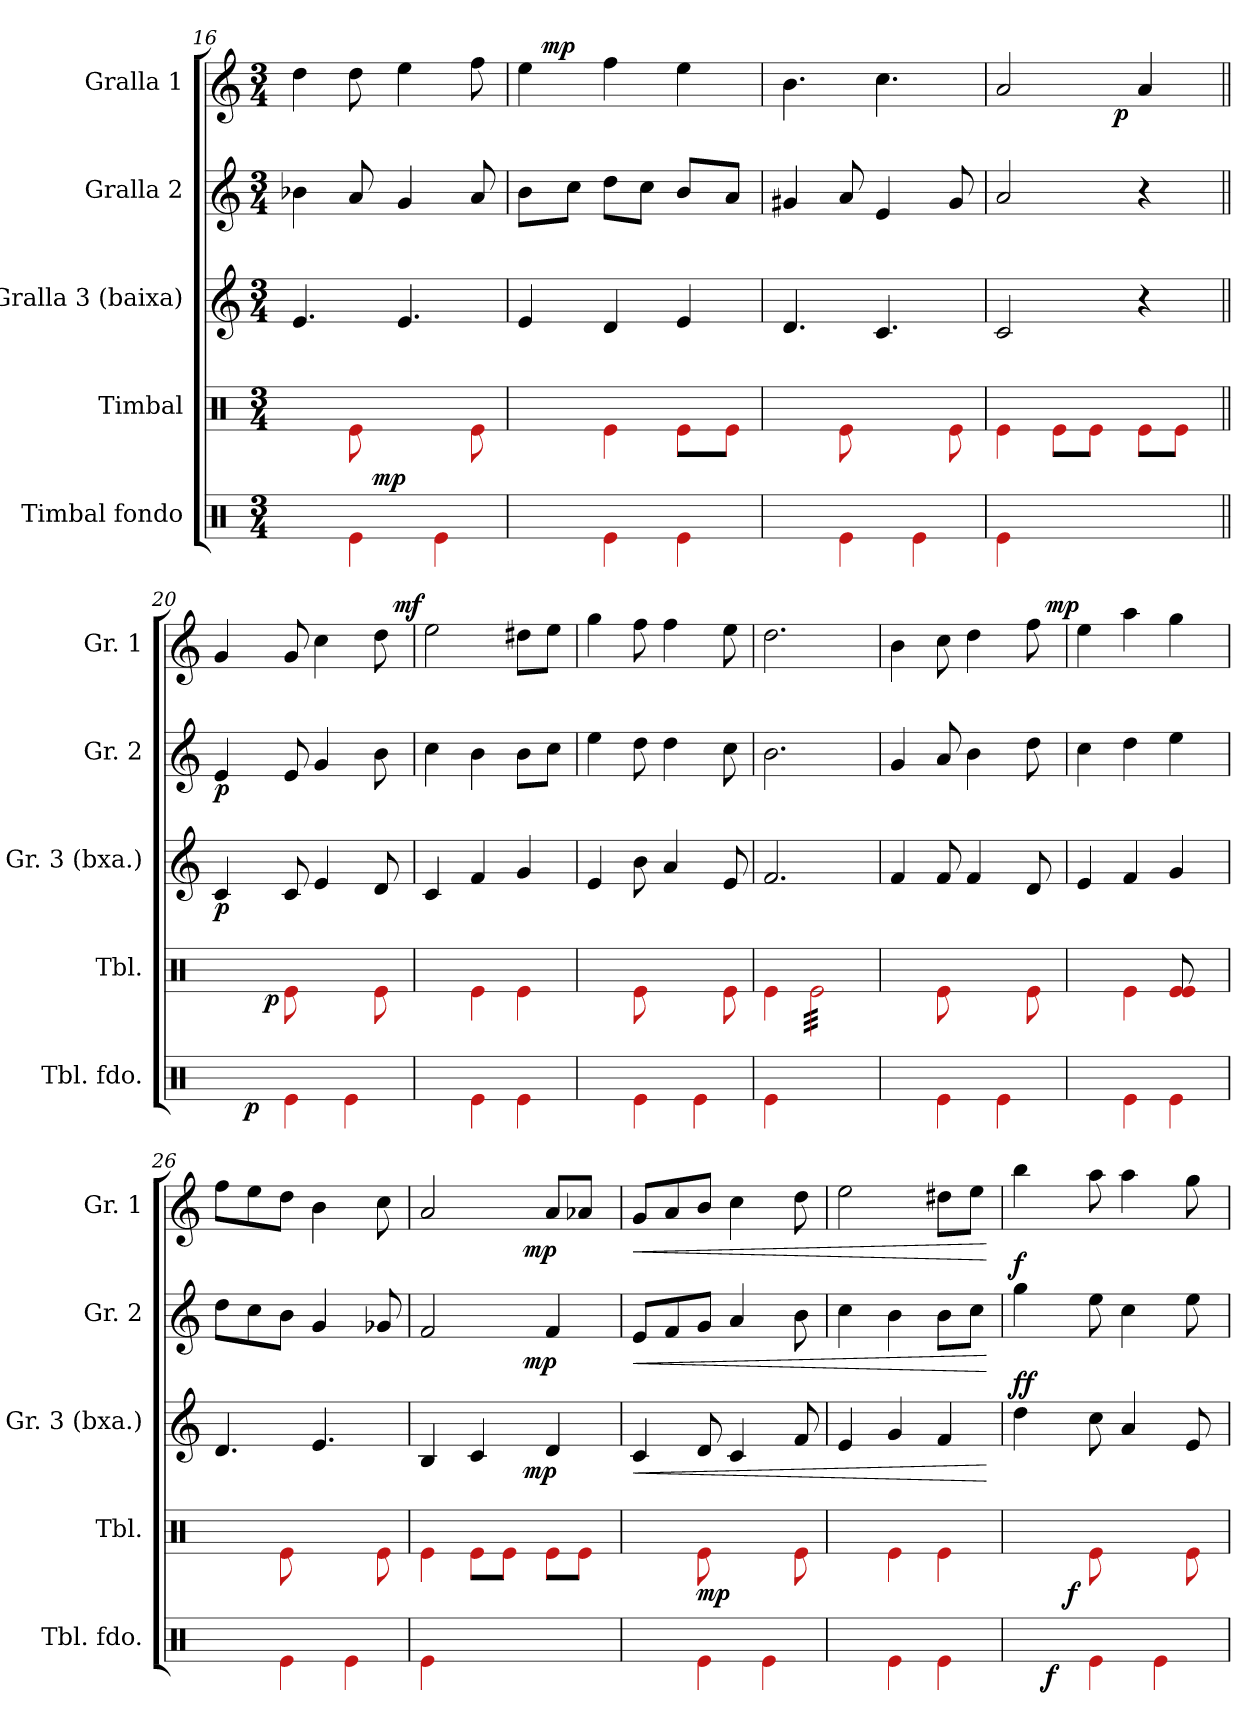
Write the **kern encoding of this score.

**kern	**dynam	**kern	**dynam	**kern	**dynam	**kern	**dynam	**kern	**dynam
*part5	*part5	*part4	*part4	*part3	*part3	*part2	*part2	*part1	*part1
*staff5	*staff5	*staff4	*staff4	*staff3	*staff3	*staff2	*staff2	*staff1	*staff1
*I"Timbal fondo	*	*I"Timbal	*	*I"Gralla 3 (baixa)	*	*I"Gralla 2	*	*I"Gralla 1	*
*I'Tbl. fdo.	*	*I'Tbl.	*	*I'Gr. 3 (bxa.)	*	*I'Gr. 2	*	*I'Gr. 1	*
*clefX	*	*clefX	*	*clefG2	*	*clefG2	*	*clefG2	*
*k[]	*	*k[]	*	*k[]	*	*k[]	*	*k[]	*
*M3/4	*	*M3/4	*	*M3/4	*	*M3/4	*	*M3/4	*
=16	=16	=16	=16	=16	=16	=16	=16	=16	=16
*^	*	*	*	*	*	*	*	*	*
4ryy	4ryy	.	4ryy	.	4.e/	.	4b-X\	.	4dd\	.
4e\	16ryy	.	8e\	.	.	.	8a/	.	8dd\	.
!	!	!LO:DY:a	!	!	!	!	!	!	!	!
.	4..ryy	mp	.	.	.	.	.	.	.	.
.	.	.	4ryy	.	4.e/	.	4g/	.	4ee\	.
4e\	.	.	.	.	.	.	.	.	.	.
.	.	.	8e\	.	.	.	8a/	.	8ff\	.
*v	*v	*	*	*	*	*	*	*	*	*
=17	=17	=17	=17	=17	=17	=17	=17	=17	=17
*	*	*	*	*	*	*	*	*^	*
4ryy	.	4ryy	.	4e/	.	8b\L	.	4ee\	16ryy	.
!	!	!	!	!	!	!	!	!	!	!LO:DY:a
.	.	.	.	.	.	.	.	.	2ryy	mp
.	.	.	.	.	.	8cc\J	.	.	.	.
4e\	.	4e\	.	4d/	.	8dd\L	.	4ff\	.	.
.	.	.	.	.	.	8cc\J	.	.	.	.
4e\	.	8e\L	.	4e/	.	8b/L	.	4ee\	.	.
.	.	.	.	.	.	.	.	.	8.ryy	.
.	.	8e\J	.	.	.	8a/J	.	.	.	.
*	*	*	*	*	*	*	*	*v	*v	*
=18	=18	=18	=18	=18	=18	=18	=18	=18	=18
4ryy	.	4ryy	.	4.d/	.	4g#X/	.	4.b\	.
4e\	.	8e\	.	.	.	8a/	.	.	.
.	.	4ryy	.	4.c/	.	4e/	.	4.cc\	.
4e\	.	.	.	.	.	.	.	.	.
.	.	8e\	.	.	.	8g#/	.	.	.
!!LO:LB:g=z
=19	=19	=19	=19	=19	=19	=19	=19	=19	=19
*	*	*	*	*	*	*	*	*^	*
4e\	.	4e\	.	2c/	.	2a/	.	2a/	4..ryy	.
2ryy	.	8e\L	.	.	.	.	.	.	.	.
.	.	8e\J	.	.	.	.	.	.	.	.
!	!	!	!	!	!	!	!	!	!	!LO:DY:b
.	.	.	.	.	.	.	.	.	4ryy	p
.	.	8e\L	.	4r	.	4r	.	4a/	.	.
.	.	8e\J	.	.	.	.	.	.	.	.
.	.	.	.	.	.	.	.	.	16ryy	.
=20||	=20||	=20||	=20||	=20||	=20||	=20||	=20||	=20||	=20||	=20||
!	!	!	!	!	!LO:DY:b	!	!LO:DY:b	!	!	!
*^	*	*^	*	*	*	*	*	*	*	*
4ryy	8ryy	.	4ryy	8.ryy	.	4c/	p	4e/	p	4g/	2ryy	.
!	!	!LO:DY:b	!	!	!	!	!	!	!	!	!	!
.	2ryy	p	.	.	.	.	.	.	.	.	.	.
!	!	!	!	!	!LO:DY:b	!	!	!	!	!	!	!
.	.	.	.	2ryy	p	.	.	.	.	.	.	.
4e\	.	.	8e\	.	.	8c/	.	8e/	.	8g/	.	.
.	.	.	4ryy	.	.	4e/	.	4g/	.	4cc\	.	.
4e\	.	.	.	.	.	.	.	.	.	.	8.ryy	.
.	8ryy	.	8e\	.	.	8d/	.	8b\	.	8dd\	.	.
!	!	!	!	!	!	!	!	!	!	!	!	!LO:DY:a
.	.	.	.	16ryy	.	.	.	.	.	.	16ryy	mf
*v	*v	*	*	*	*	*	*	*	*	*v	*v	*
*	*	*v	*v	*	*	*	*	*	*	*
=21	=21	=21	=21	=21	=21	=21	=21	=21	=21
4ryy	.	4ryy	.	4c/	.	4cc\	.	2ee\	.
4e\	.	4e\	.	4f/	.	4b\	.	.	.
4e\	.	4e\	.	4g/	.	8b\L	.	8dd#X\L	.
.	.	.	.	.	.	8cc\J	.	8ee\J	.
=22	=22	=22	=22	=22	=22	=22	=22	=22	=22
4ryy	.	4ryy	.	4e/	.	4ee\	.	4gg\	.
4e\	.	8e\	.	8b\	.	8dd\	.	8ff\	.
.	.	4ryy	.	4a/	.	4dd\	.	4ff\	.
4e\	.	.	.	.	.	.	.	.	.
.	.	8e\	.	8e/	.	8cc\	.	8ee\	.
=23	=23	=23	=23	=23	=23	=23	=23	=23	=23
4e\	.	4e\	.	2.f/	.	2.b\	.	2.dd\	.
*	*	*tremolo	*	*	*	*	*	*	*
2ryy	.	32e\LLL	.	.	.	.	.	.	.
.	.	32e\	.	.	.	.	.	.	.
.	.	32e\	.	.	.	.	.	.	.
.	.	32e\	.	.	.	.	.	.	.
.	.	32e\	.	.	.	.	.	.	.
.	.	32e\	.	.	.	.	.	.	.
.	.	32e\	.	.	.	.	.	.	.
.	.	32e\	.	.	.	.	.	.	.
.	.	32e\	.	.	.	.	.	.	.
.	.	32e\	.	.	.	.	.	.	.
.	.	32e\	.	.	.	.	.	.	.
.	.	32e\	.	.	.	.	.	.	.
.	.	32e\	.	.	.	.	.	.	.
.	.	32e\	.	.	.	.	.	.	.
.	.	32e\	.	.	.	.	.	.	.
.	.	32e\JJJ	.	.	.	.	.	.	.
*	*	*Xtremolo	*	*	*	*	*	*	*
=24	=24	=24	=24	=24	=24	=24	=24	=24	=24
*	*	*	*	*	*	*	*	*^	*
4ryy	.	4ryy	.	4f/	.	4g/	.	4b\	2ryy	.
4e\	.	8e\	.	8f/	.	8a/	.	8cc\	.	.
.	.	4ryy	.	4f/	.	4b\	.	4dd\	.	.
4e\	.	.	.	.	.	.	.	.	8.ryy	.
.	.	8e\	.	8d/	.	8dd\	.	8ff\	.	.
!	!	!	!	!	!	!	!	!	!	!LO:DY:a
.	.	.	.	.	.	.	.	.	16ryy	mp
*	*	*	*	*	*	*	*	*v	*v	*
=25	=25	=25	=25	=25	=25	=25	=25	=25	=25
4ryy	.	4ryy	.	4e/	.	4cc\	.	4ee\	.
4e\	.	4e\	.	4f/	.	4dd\	.	4aa\	.
4e\	.	8e/ 8e/	.	4g/	.	4ee\	.	4gg\	.
.	.	8ryy	.	.	.	.	.	.	.
=26	=26	=26	=26	=26	=26	=26	=26	=26	=26
4ryy	.	4ryy	.	4.d/	.	8dd\L	.	8ff\L	.
.	.	.	.	.	.	8cc\	.	8ee\	.
4e\	.	8e\	.	.	.	8b\J	.	8dd\J	.
.	.	4ryy	.	4.e/	.	4g/	.	4b\	.
4e\	.	.	.	.	.	.	.	.	.
.	.	8e\	.	.	.	8g-X/	.	8cc\	.
=27	=27	=27	=27	=27	=27	=27	=27	=27	=27
*	*	*	*	*^	*	*^	*	*^	*
4e\	.	4e\	.	4B/	4..ryy	.	2f/	4..ryy	.	2a/	4..ryy	.
2ryy	.	8e\L	.	4c/	.	.	.	.	.	.	.	.
.	.	8e\J	.	.	.	.	.	.	.	.	.	.
!	!	!	!	!	!	!LO:DY:b	!	!	!LO:DY:b	!	!	!LO:DY:b
.	.	.	.	.	4ryy	mp	.	4ryy	mp	.	4ryy	mp
.	.	8e\L	.	4d/	.	.	4f/	.	.	8a/L	.	.
.	.	8e\J	.	.	.	.	.	.	.	8a-X/J	.	.
.	.	.	.	.	16ryy	.	.	16ryy	.	.	16ryy	.
!!LO:PB:g=z
=28	=28	=28	=28	=28	=28	=28	=28	=28	=28	=28	=28	=28
!	!	!	!	!	!	!LO:HP:b	!	!	!LO:HP:b	!	!	!LO:HP:b
*	*	*	*	*v	*v	*	*	*	*	*v	*v	*
*	*	*	*	*	*	*v	*v	*	*	*
4ryy	.	4ryy	.	4c/	<	8e/L	<	8g/L	<
.	.	.	.	.	.	8f/	.	8a/	.
!	!	!	!LO:DY:b	!	!	!	!	!	!
4e\	.	8e\	mp	8d/	.	8g/J	.	8b/J	.
.	.	4ryy	.	4c/	.	4a/	.	4cc\	.
4e\	.	.	.	.	.	.	.	.	.
.	.	8e\	.	8f/	.	8b\	.	8dd\	.
=29	=29	=29	=29	=29	=29	=29	=29	=29	=29
4ryy	.	4ryy	.	4e/	.	4cc\	.	2ee\	.
4e\	.	4e\	.	4g/	.	4b\	.	.	.
4e\	.	4e\	.	4f/	.	8b\L	.	8dd#X\L	.
.	.	.	.	.	.	8cc\J	.	8ee\J	.
.	.	.	.	.	[	.	[	.	[
=30	=30	=30	=30	=30	=30	=30	=30	=30	=30
!	!	!	!	!	!LO:DY:a	!	!	!	!
!	!	!	!	!	!LO:DY:n=1:b	!	!LO:DY:a	!	!
*^	*	*^	*	*	*	*	*	*	*
4ryy	8ryy	.	4ryy	8.ryy	.	4dd\	f f	4gg\	f	4bb\	.
!	!	!LO:DY:b	!	!	!	!	!	!	!	!	!
.	2ryy	f	.	.	.	.	.	.	.	.	.
!	!	!	!	!	!LO:DY:b	!	!	!	!	!	!
.	.	.	.	2ryy	f	.	.	.	.	.	.
4e\	.	.	8e\	.	.	8cc\	.	8ee\	.	8aa\	.
.	.	.	4ryy	.	.	4a/	.	4cc\	.	4aa\	.
4e\	.	.	.	.	.	.	.	.	.	.	.
.	8ryy	.	8e\	.	.	8e/	.	8ee\	.	8gg\	.
.	.	.	.	16ryy	.	.	.	.	.	.	.
*v	*v	*	*	*	*	*	*	*	*	*	*
*	*	*v	*v	*	*	*	*	*	*	*
=	=	=	=	=	=	=	=	=	=
*-	*-	*-	*-	*-	*-	*-	*-	*-	*-
